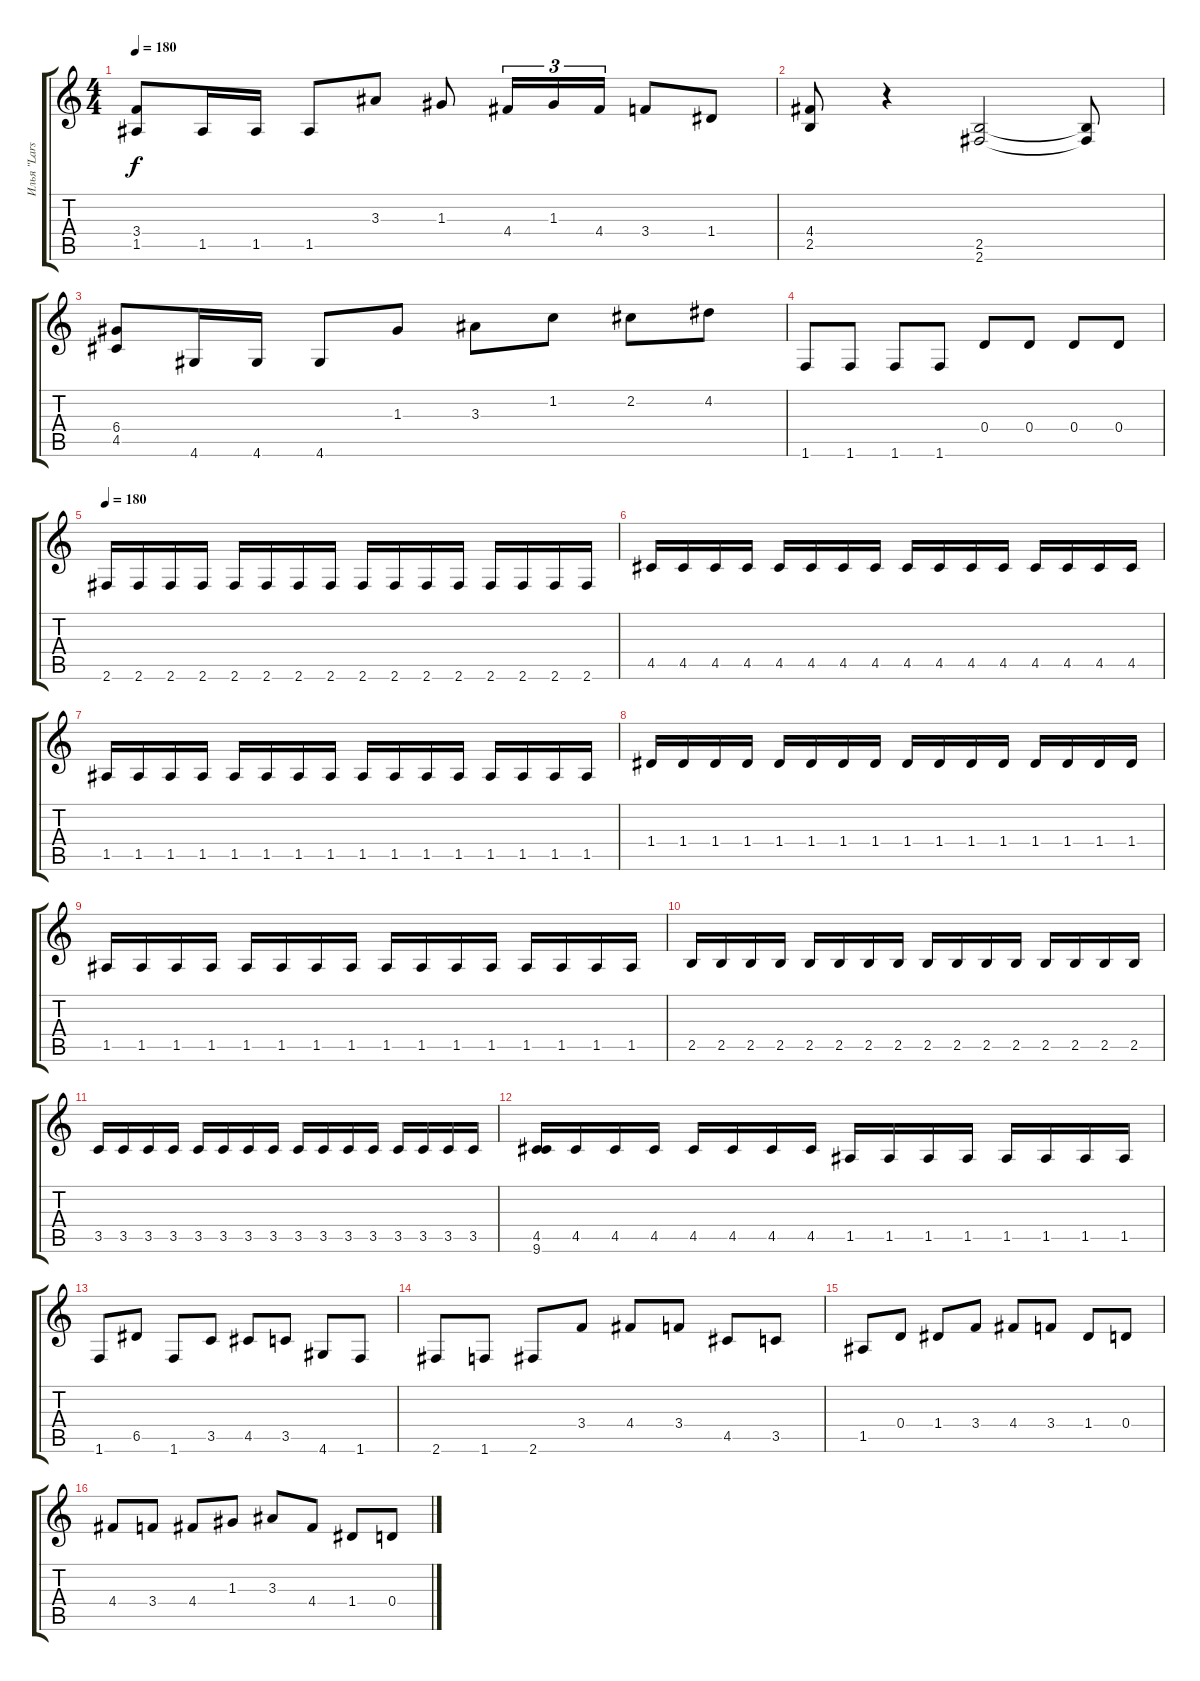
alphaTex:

\track ("Илья \"Lars\" Мамонтов" "Илья \"Lars") {instrument distortionguitar}
\staff {score tabs}
\tuning (E4 B3 G3 D3 A2 E2) {hide}
\ts (4 4)
\tempo 180
\clef g2
\ks c
(3.4 1.5).8{dy f} 1.5.16 1.5.16 1.5.8 3.3.8 1.3.8 4.4.16{tu (3 2)} 1.3.16{tu (3 2)} 4.4.16{tu (3 2)} 3.4.8 1.4.8 |
(4.4 2.5).8 r.4 (2.5 2.6).2 (2.5{t} 2.6{t}).8 |
(6.4 4.5).8 4.6.16 4.6.16 4.6.8 1.3.8 3.3.8 1.2.8 2.2.8 4.2.8 |
1.6.8 1.6.8 1.6.8 1.6.8 0.4.8 0.4.8 0.4.8 0.4.8 |
\tempo 180
2.6.16 2.6.16 2.6.16 2.6.16 2.6.16 2.6.16 2.6.16 2.6.16 2.6.16 2.6.16 2.6.16 2.6.16 2.6.16 2.6.16 2.6.16 2.6.16 |
4.5.16 4.5.16 4.5.16 4.5.16 4.5.16 4.5.16 4.5.16 4.5.16 4.5.16 4.5.16 4.5.16 4.5.16 4.5.16 4.5.16 4.5.16 4.5.16 |
1.5.16 1.5.16 1.5.16 1.5.16 1.5.16 1.5.16 1.5.16 1.5.16 1.5.16 1.5.16 1.5.16 1.5.16 1.5.16 1.5.16 1.5.16 1.5.16 |
1.4.16 1.4.16 1.4.16 1.4.16 1.4.16 1.4.16 1.4.16 1.4.16 1.4.16 1.4.16 1.4.16 1.4.16 1.4.16 1.4.16 1.4.16 1.4.16 |
1.5.16 1.5.16 1.5.16 1.5.16 1.5.16 1.5.16 1.5.16 1.5.16 1.5.16 1.5.16 1.5.16 1.5.16 1.5.16 1.5.16 1.5.16 1.5.16 |
2.5.16 2.5.16 2.5.16 2.5.16 2.5.16 2.5.16 2.5.16 2.5.16 2.5.16 2.5.16 2.5.16 2.5.16 2.5.16 2.5.16 2.5.16 2.5.16 |
3.5.16 3.5.16 3.5.16 3.5.16 3.5.16 3.5.16 3.5.16 3.5.16 3.5.16 3.5.16 3.5.16 3.5.16 3.5.16 3.5.16 3.5.16 3.5.16 |
(4.5 9.6).16 4.5.16 4.5.16 4.5.16 4.5.16 4.5.16 4.5.16 4.5.16 1.5.16 1.5.16 1.5.16 1.5.16 1.5.16 1.5.16 1.5.16 1.5.16 |
1.6.8 6.5.8 1.6.8 3.5.8 4.5.8 3.5.8 4.6.8 1.6.8 |
2.6.8 1.6.8 2.6.8 3.4.8 4.4.8 3.4.8 4.5.8 3.5.8 |
1.5.8 0.4.8 1.4.8 3.4.8 4.4.8 3.4.8 1.4.8 0.4.8 |
4.4.8 3.4.8 4.4.8 1.3.8 3.3.8 4.4.8 1.4.8 0.4.8
